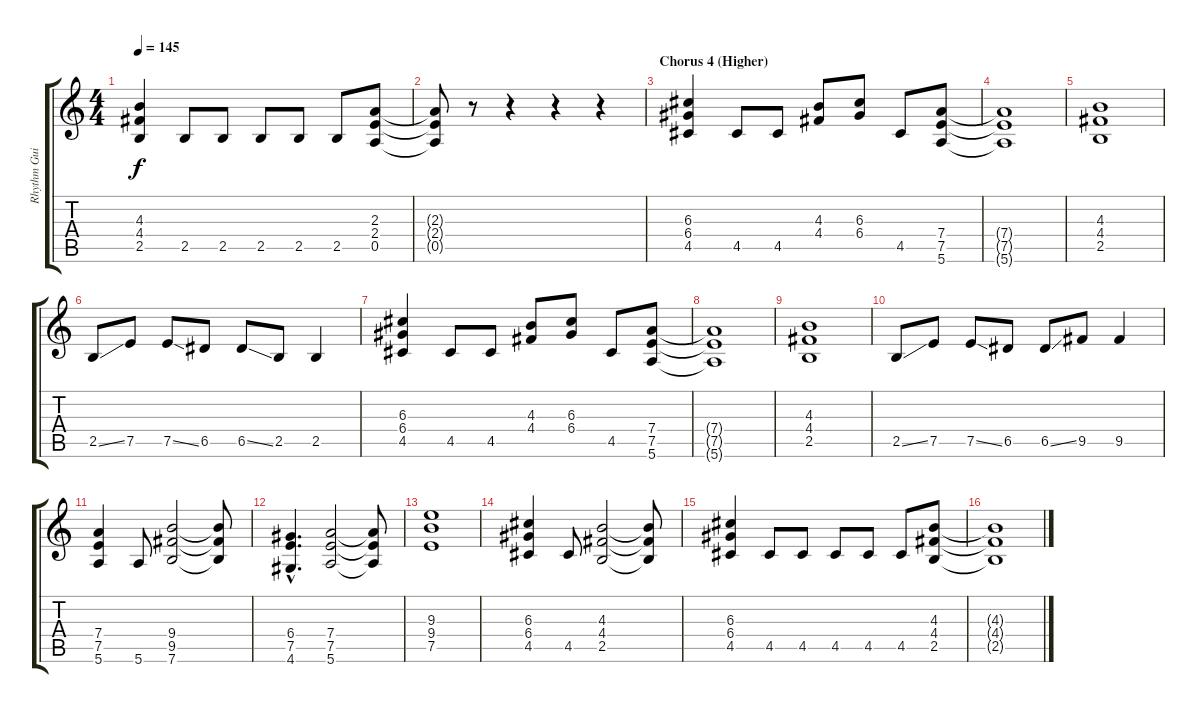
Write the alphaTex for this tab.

\track ("Rhythm Guitar 1" "Rhythm Gui") {instrument distortionguitar}
\staff {score tabs}
\tuning (E4 B3 G3 D3 A2 E2) {hide}
\ts (4 4)
\tempo 145
\clef g2
\ks c
(4.3 4.4 2.5).4{dy f} 2.5.8 2.5.8 2.5.8 2.5.8 2.5.8 (2.3 2.4 0.5).8 |
(2.3{t} 2.4{t} 0.5{t}).8 r.8 r.4 r.4 r.4 |
\section ("" "Chorus 4 (Higher)")
(6.3 6.4 4.5).4 4.5.8 4.5.8 (4.3 4.4).8 (6.3 6.4).8 4.5.8 (7.4 7.5 5.6).8 |
(7.4{t} 7.5{t} 5.6{t}).1 |
(4.3 4.4 2.5).1 |
2.5{ss}.8 7.5.8 7.5{ss}.8 6.5.8 6.5{ss}.8 2.5.8 2.5.4 |
(6.3 6.4 4.5).4 4.5.8 4.5.8 (4.3 4.4).8 (6.3 6.4).8 4.5.8 (7.4 7.5 5.6).8 |
(7.4{t} 7.5{t} 5.6{t}).1 |
(4.3 4.4 2.5).1 |
2.5{ss}.8 7.5.8 7.5{ss}.8 6.5.8 6.5{ss}.8 9.5.8 9.5.4 |
(7.4 7.5 5.6).4 5.6.8 (9.4 9.5 7.6).2 (9.4{t} 9.5{t} 7.6{t}).8 |
(6.4{hac} 7.5{hac} 4.6{hac}).4{d} (7.4 7.5 5.6).2 (7.4{t} 7.5{t} 5.6{t}).8 |
(9.3 9.4 7.5).1 |
(6.3 6.4 4.5).4 4.5.8 (4.3 4.4 2.5).2 (4.3{t} 4.4{t} 2.5{t}).8 |
(6.3 6.4 4.5).4 4.5.8 4.5.8 4.5.8 4.5.8 4.5.8 (4.3 4.4 2.5).8 |
(4.3{t} 4.4{t} 2.5{t}).1
